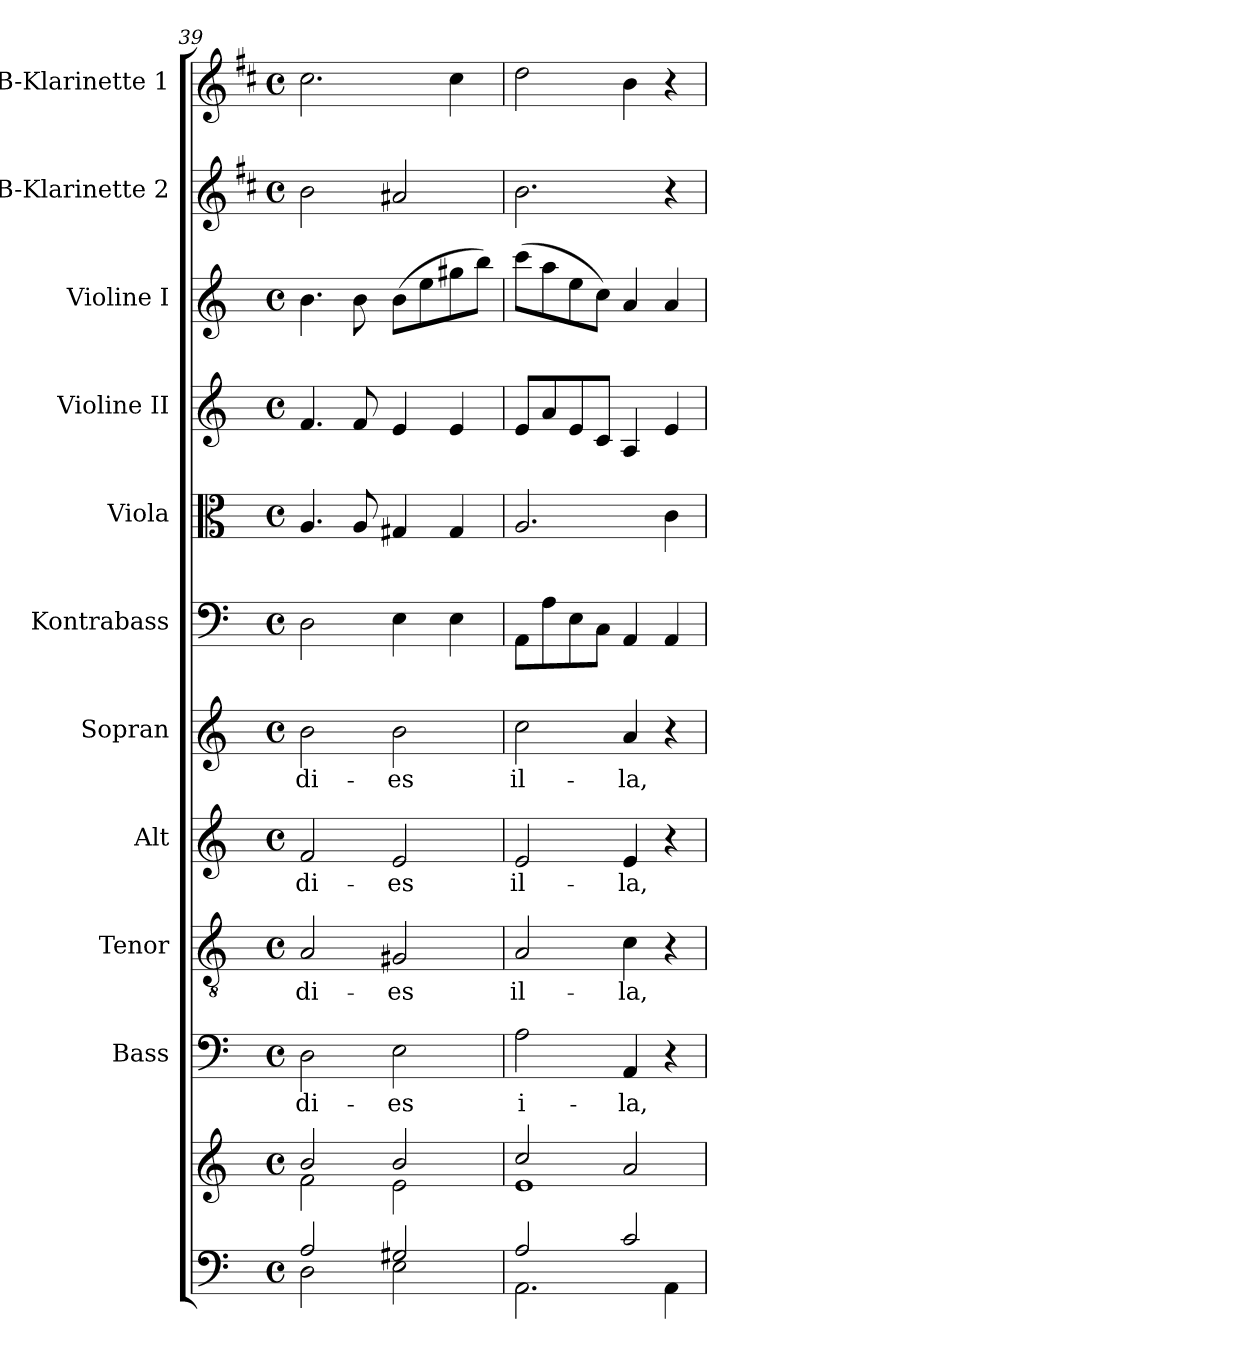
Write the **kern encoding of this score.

**kern	**kern	**kern	**text	**kern	**text	**kern	**text	**kern	**text	**kern	**kern	**kern	**kern	**kern	**kern
*part11	*part11	*part10	*part10	*part9	*part9	*part8	*part8	*part7	*part7	*part6	*part5	*part4	*part3	*part2	*part1
*staff12	*staff11	*staff10	*staff10	*staff9	*staff9	*staff8	*staff8	*staff7	*staff7	*staff6	*staff5	*staff4	*staff3	*staff2	*staff1
*	*	*I"Bass	*	*I"Tenor	*	*I"Alt	*	*I"Sopran	*	*I"Kontrabass	*I"Viola	*I"Violine II	*I"Violine I	*I"B-Klarinette 2	*I"B-Klarinette 1
*	*	*I'B.	*	*I'T.	*	*I'A.	*	*I'S.	*	*I'Kb.	*I'Vla.	*I'Vl. II	*I'Vl. I	*I'B Kl. 2	*I'B Kl. 1
*clefF4	*clefG2	*clefF4	*	*clefGv2	*	*clefG2	*	*clefG2	*	*clefF4	*clefC3	*clefG2	*clefG2	*clefG2	*clefG2
*	*	*	*	*	*	*	*	*	*	*ITrd7c12	*	*	*	*ITrd1c2	*ITrd1c2
*k[]	*k[]	*k[]	*	*k[]	*	*k[]	*	*k[]	*	*k[]	*k[]	*k[]	*k[]	*k[]	*k[]
*C:	*C:	*C:	*	*C:	*	*C:	*	*C:	*	*C:	*C:	*C:	*C:	*C:	*C:
*M4/4	*M4/4	*M4/4	*	*M4/4	*	*M4/4	*	*M4/4	*	*M4/4	*M4/4	*M4/4	*M4/4	*M4/4	*M4/4
*met(c)	*met(c)	*met(c)	*	*met(c)	*	*met(c)	*	*met(c)	*	*met(c)	*met(c)	*met(c)	*met(c)	*met(c)	*met(c)
=39	=39	=39	=39	=39	=39	=39	=39	=39	=39	=39	=39	=39	=39	=39	=39
*^	*^	*	*	*	*	*	*	*	*	*	*	*	*	*	*
!	!	!	!	!	!LO:LY:b	!	!LO:LY:b	!	!LO:LY:b	!	!LO:LY:b	!	!	!	!	!	!
2A/	2D\	2b/	2f\	2D\	di-	2A/	di-	2f/	di-	2b\	di-	2DD\	4.A/	4.f/	4.b\	2a\	2.b\
.	.	.	.	.	.	.	.	.	.	.	.	.	8A/	8f/	8b\	.	.
!	!	!	!	!	!LO:LY:b	!	!LO:LY:b	!	!LO:LY:b	!	!LO:LY:b	!	!	!	!	!	!
2G#X/	2E\	2b/	2e\	2E\	-es	2G#X/	-es	2e/	-es	2b\	-es	4EE\	4G#X/	4e/	(>8b\L	2g#X/	.
.	.	.	.	.	.	.	.	.	.	.	.	.	.	.	8ee\	.	.
.	.	.	.	.	.	.	.	.	.	.	.	4EE\	4G#/	4e/	8gg#X\	.	4b\
.	.	.	.	.	.	.	.	.	.	.	.	.	.	.	8bb\J)	.	.
=40	=40	=40	=40	=40	=40	=40	=40	=40	=40	=40	=40	=40	=40	=40	=40	=40	=40
!	!	!	!	!	!LO:LY:b	!	!LO:LY:b	!	!LO:LY:b	!	!LO:LY:b	!	!	!	!	!	!
2A/	2.AA\	2cc/	1e	2A\	i-	2A/	il-	2e/	il-	2cc\	il-	8AAA\L	2.A/	8e/L	(>8ccc\L	2.a\	2cc\
.	.	.	.	.	.	.	.	.	.	.	.	8AA\	.	8a/	8aa\	.	.
.	.	.	.	.	.	.	.	.	.	.	.	8EE\	.	8e/	8ee\	.	.
.	.	.	.	.	.	.	.	.	.	.	.	8CC\J	.	8c/J	8cc\J)	.	.
!	!	!	!	!	!LO:LY:b	!	!LO:LY:b	!	!LO:LY:b	!	!LO:LY:b	!	!	!	!	!	!
2c/	.	2a/	.	4AA/	-la,	4c\	-la,	4e/	-la,	4a/	-la,	4AAA/	.	4A/	4a/	.	4a\
.	4AA\	.	.	4r	.	4r	.	4r	.	4r	.	4AAA/	4c\	4e/	4a/	4r	4r
*v	*v	*	*	*	*	*	*	*	*	*	*	*	*	*	*	*	*
*	*v	*v	*	*	*	*	*	*	*	*	*	*	*	*	*	*
=	=	=	=	=	=	=	=	=	=	=	=	=	=	=	=
*-	*-	*-	*-	*-	*-	*-	*-	*-	*-	*-	*-	*-	*-	*-	*-
